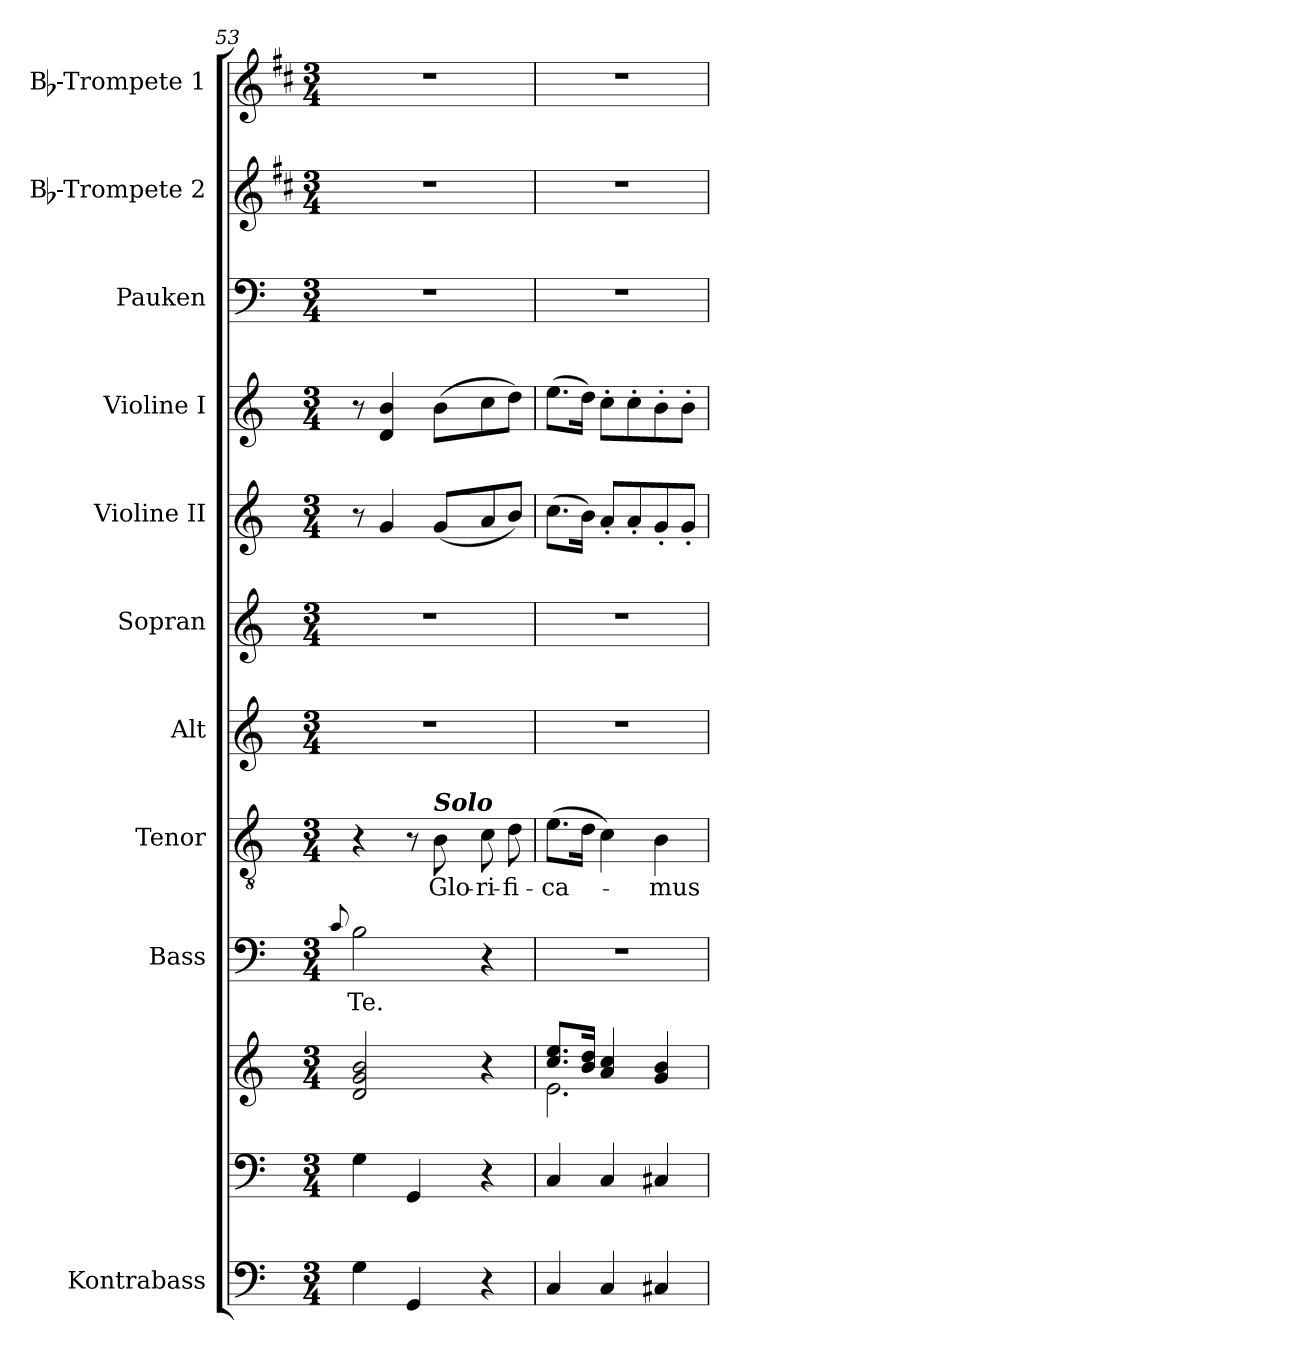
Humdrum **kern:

**kern	**kern	**kern	**kern	**text	**kern	**text	**kern	**kern	**kern	**kern	**kern	**kern	**kern
*part11	*part10	*part10	*part9	*part9	*part8	*part8	*part7	*part6	*part5	*part4	*part3	*part2	*part1
*staff12	*staff11	*staff10	*staff9	*staff9	*staff8	*staff8	*staff7	*staff6	*staff5	*staff4	*staff3	*staff2	*staff1
*I"Kontrabass	*	*	*I"Bass	*	*I"Tenor	*	*I"Alt	*I"Sopran	*I"Violine II	*I"Violine I	*I"Pauken	*I"Bb-Trompete 2	*I"Bb-Trompete 1
*I'Kb.	*	*	*I'B.	*	*I'T.	*	*I'A.	*I'S.	*I'Vl. II	*I'Vl. I	*I'Pk.	*I'Bb Trp. 2	*I'Bb Trp. 1
*clefF4	*clefF4	*clefG2	*clefF4	*	*clefGv2	*	*clefG2	*clefG2	*clefG2	*clefG2	*clefF4	*clefG2	*clefG2
*ITrd7c12	*	*	*	*	*	*	*	*	*	*	*	*ITrd1c2	*ITrd1c2
*k[]	*k[]	*k[]	*k[]	*	*k[]	*	*k[]	*k[]	*k[]	*k[]	*k[]	*k[]	*k[]
*C:	*C:	*C:	*C:	*	*C:	*	*C:	*C:	*C:	*C:	*C:	*C:	*C:
*M3/4	*M3/4	*M3/4	*M3/4	*	*M3/4	*	*M3/4	*M3/4	*M3/4	*M3/4	*M3/4	*M3/4	*M3/4
=53	=53	=53	=53	=53	=53	=53	=53	=53	=53	=53	=53	=53	=53
.	.	.	8qqc/	.	.	.	.	.	.	.	.	.	.
!	!	!	!	!LO:LY:b	!	!	!	!	!	!	!	!	!
4GG\	4G\	2d/ 2g/ 2b/	2B\	Te.	4r	.	2.r	2.r	8r	8r	2.r	2.r	2.r
.	.	.	.	.	.	.	.	.	4g/	4d/ 4b/	.	.	.
4GGG/	4GG/	.	.	.	8r	.	.	.	.	.	.	.	.
!	!	!	!	!	!LO:TX:a:Bi:t=Solo	!	!	!	!	!	!	!	!
!	!	!	!	!	!	!LO:LY:b	!	!	!	!	!	!	!
.	.	.	.	.	8B\	Glo-	.	.	(<8g/L	(>8b\L	.	.	.
!	!	!	!	!	!	!LO:LY:b	!	!	!	!	!	!	!
4r	4r	4r	4r	.	8c\	-ri-	.	.	8a/	8cc\	.	.	.
!	!	!	!	!	!	!LO:LY:b	!	!	!	!	!	!	!
.	.	.	.	.	8d\	-fi-	.	.	8b/J)	8dd\J)	.	.	.
=54	=54	=54	=54	=54	=54	=54	=54	=54	=54	=54	=54	=54	=54
*	*	*^	*	*	*	*	*	*	*	*	*	*	*
!	!	!	!	!	!	!	!LO:LY:b	!	!	!	!	!	!	!
4CC/	4C/	8.cc/ 8.ee/L	2.e\	2.r	.	(>8.e\L	-ca-	2.r	2.r	(>8.cc\L	(>8.ee\L	2.r	2.r	2.r
.	.	16b/ 16dd/Jk	.	.	.	16d\Jk	.	.	.	16b\Jk)	16dd\Jk)	.	.	.
4CC/	4C/	4a/ 4cc/	.	.	.	4c\)	.	.	.	8a'</L	8cc'>\L	.	.	.
.	.	.	.	.	.	.	.	.	.	8a'</	8cc'>\	.	.	.
!	!	!	!	!	!	!	!LO:LY:b	!	!	!	!	!	!	!
4CC#X/	4C#X/	4g/ 4b/	.	.	.	4B\	-mus	.	.	8g'</	8b'>\	.	.	.
.	.	.	.	.	.	.	.	.	.	8g'</J	8b'>\J	.	.	.
*	*	*v	*v	*	*	*	*	*	*	*	*	*	*	*
=	=	=	=	=	=	=	=	=	=	=	=	=	=
*-	*-	*-	*-	*-	*-	*-	*-	*-	*-	*-	*-	*-	*-
